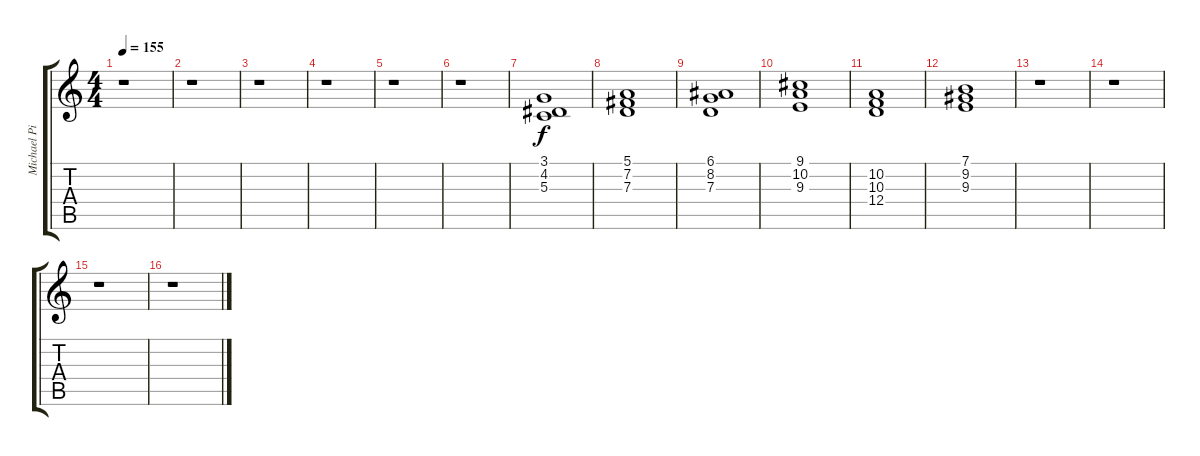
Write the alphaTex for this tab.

\track ("Michael Pinnella" "Michael Pi") {instrument drawbarorgan}
\staff {score tabs}
\tuning (E4 B3 G3 D3 A2 E2) {hide}
\ts (4 4)
\tempo 155
\clef g2
\ks c
r.1{dy f} |
r.1 |
r.1 |
r.1 |
r.1 |
r.1 |
(3.1 4.2 5.3).1{volume 14 balance 8} |
(5.1 7.2 7.3).1 |
(6.1 8.2 7.3).1 |
(9.1 10.2 9.3).1 |
(10.2 10.3 12.4).1 |
(7.1 9.2 9.3).1 |
r.1 |
r.1 |
r.1 |
r.1
